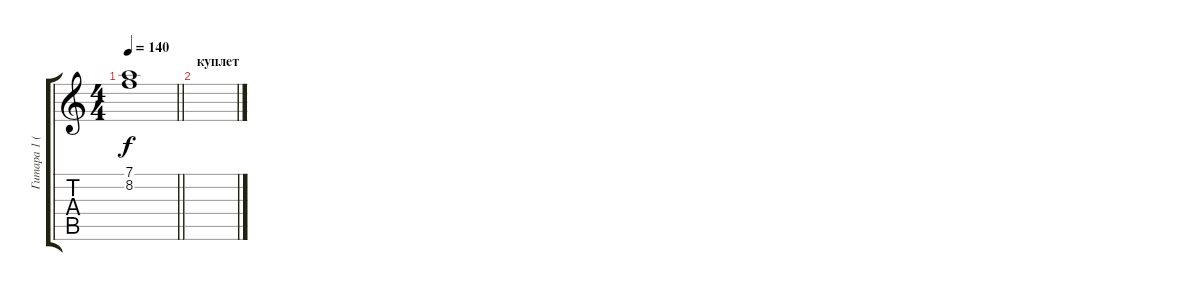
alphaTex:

\track ("Гитара 1 (2)" "Гитара 1 (") {instrument distortionguitar}
\staff {score tabs}
\tuning (D4 A3 F3 C3 G2 D2) {hide}
\ts (4 4)
\tempo 140
\clef g2
\barLineRight lightlight
\ks c
(7.1{t} 8.2{t}).1{dy f} |
\section ("" "куплет")
